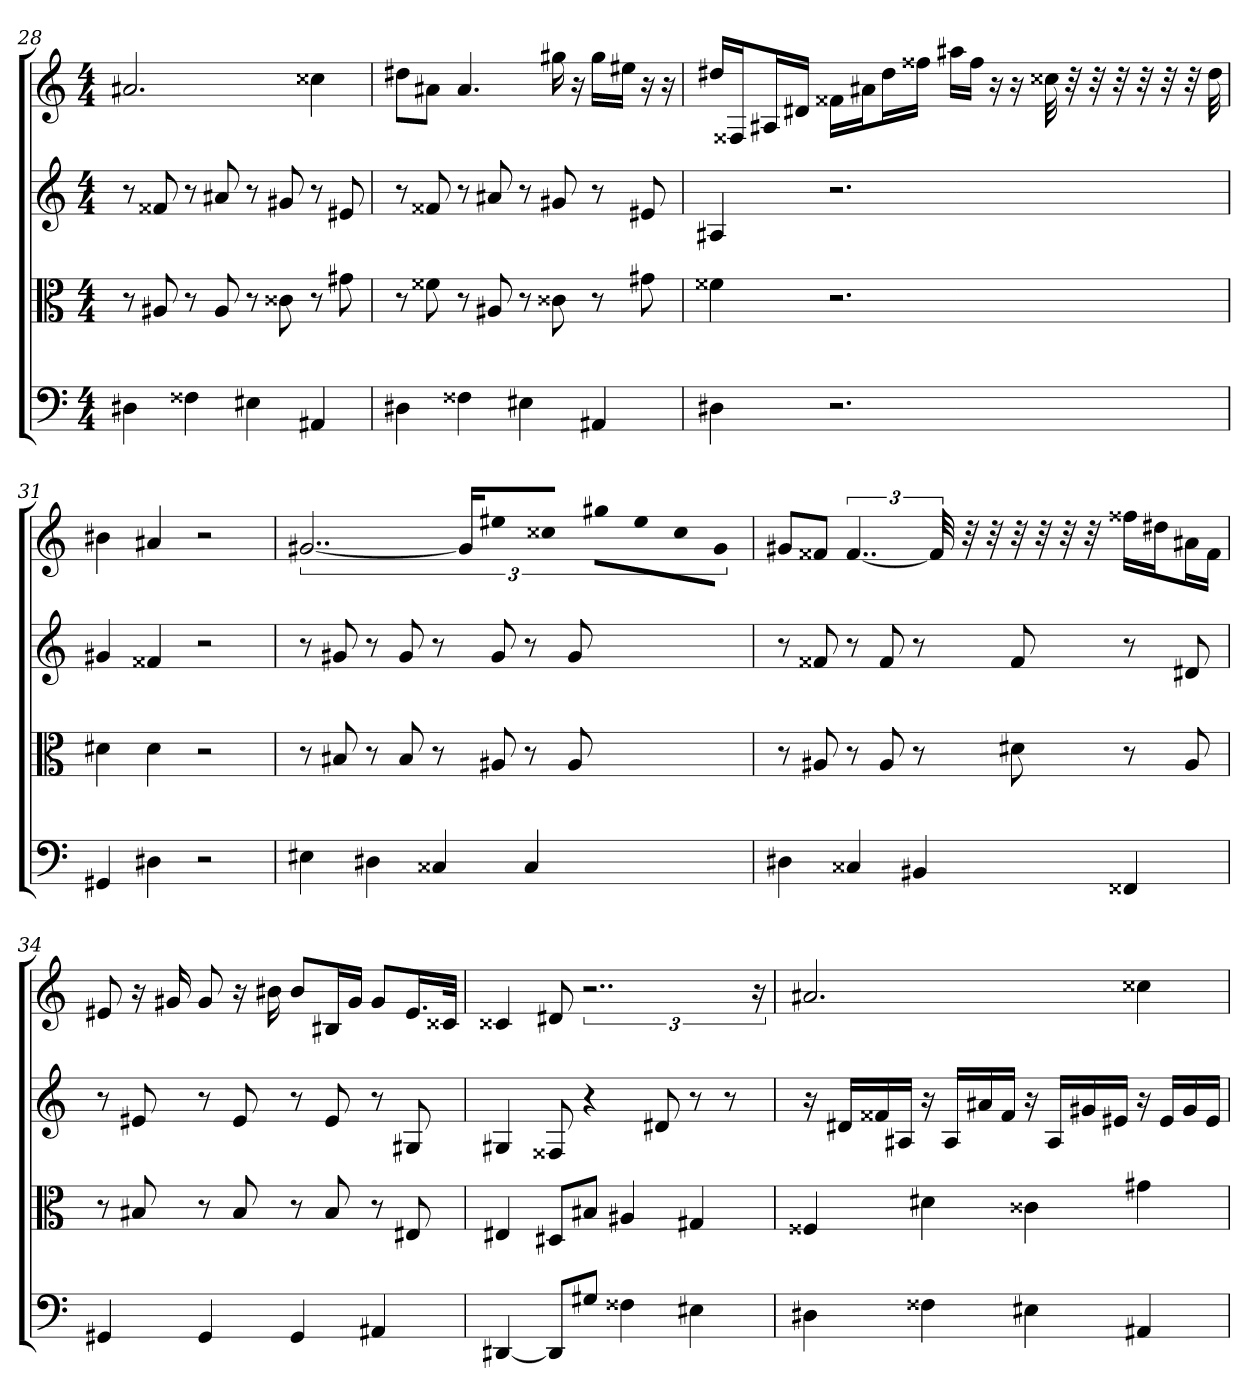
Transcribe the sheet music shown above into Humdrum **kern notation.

**kern	**kern	**kern	**kern
*part4	*part3	*part2	*part1
*staff4	*staff3	*staff2	*staff1
*clefF4	*clefC3	*clefG2	*clefG2
*k[]	*k[]	*k[]	*k[]
*M4/4	*M4/4	*M4/4	*M4/4
=28	=28	=28	=28
4D#X	8r	8r	2.a#X
.	8A#X	8f##X	.
4F##X	8r	8r	.
.	8A#	8a#X	.
4E#X	8r	8r	.
.	8c##X	8g#X	.
4AA#X	8r	8r	4cc##X
.	8g#X	8e#X	.
=29	=29	=29	=29
4D#X	8r	8r	8dd#X\L
.	8f##X	8f##X	8a#X\J
4F##X	8r	8r	4.a#
.	8A#X	8a#X	.
4E#X	8r	8r	.
.	8c##X	8g#X	16gg#X
.	.	.	16r
4AA#X	8r	8r	16gg#\LL
.	.	.	16ee#X\JJ
.	8g#X	8e#X	16r
.	.	.	16r
=30	=30	=30	=30
4D#X	4f##X	4A#X	16dd#X/LL
.	.	.	16F##X/J
.	.	.	16A#X/L
.	.	.	16d#X/JJ
2.r	2.r	2.r	16f##X\LL
.	.	.	16a#X\J
.	.	.	16dd#\L
.	.	.	16ff##X\JJ
.	.	.	16aa#X\LL
.	.	.	16ff##\JJ
.	.	.	16r
.	.	.	16r
.	.	.	32cc##X
.	.	.	32r
.	.	.	32r
.	.	.	32r
.	.	.	32r
.	.	.	32r
.	.	.	32r
.	.	.	32dd#
=31	=31	=31	=31
4GG#X	4d#X	4g#X	4b#X
4D#X	4d#	4f##X	4a#X
2r	2r	2r	2r
=32	=32	=32	=32
4E#X	8r	8r	[3..g#X
.	8B#X	8g#X	.
4D#X	8r	8r	.
.	8B#	8g#	.
4C##X	8r	8r	.
.	.	.	24g#/LL]
.	8A#X	8g#	16ee#X/
.	.	.	16cc##X/JJ
4C##	8r	8r	16gg#X\LL
.	.	.	16ee#\J
.	8A#	8g#	16cc##\L
.	.	.	16g#\JJ
=33	=33	=33	=33
4D#X	8r	8r	8g#X/L
.	8A#X	8f##X	8f##X/J
4C##X	8r	8r	[6..f##
.	8A#	8f##	.
4BB#X	8r	8r	.
.	.	.	48f##]
.	.	.	32r
.	.	.	32r
.	8d#X	8f##	32r
.	.	.	32r
.	.	.	32r
.	.	.	32r
4FF##X	8r	8r	16ff##X\LL
.	.	.	16dd#X\J
.	8A#	8d#X	16a#X\L
.	.	.	16f##\JJ
=34	=34	=34	=34
4GG#X	8r	8r	8e#X
.	8B#X	8e#X	16r
.	.	.	16g#X
4GG#	8r	8r	8g#
.	8B#	8e#	16r
.	.	.	16b#X
4GG#	8r	8r	8b#/L
.	8B#	8e#	16B#X/L
.	.	.	16g#/JJ
4AA#X	8r	8r	8g#/L
.	8E#X	8G#X	16.e#/L
.	.	.	32c##X/JJk
=35	=35	=35	=35
[4DD#X	4E#X	4G#X	4c##X
8DD#/L]	8D#X/L	8F##X	8d#X
8G#X/J	8B#X/J	4r	3..r
4F##X	4A#X	.	.
.	.	8d#X	.
4E#X	4G#X	8r	.
.	.	8r	.
.	.	.	24r
=36	=36	=36	=36
4D#X	4F##X	16r	2.a#X
.	.	16d#X/LL	.
.	.	16f##X/	.
.	.	16A#X/JJ	.
4F##X	4d#X	16r	.
.	.	16A#/LL	.
.	.	16a#X/	.
.	.	16f##/JJ	.
4E#X	4c##X	16r	.
.	.	16A#/LL	.
.	.	16g#X/	.
.	.	16e#X/JJ	.
4AA#X	4g#X	16r	4cc##X
.	.	16e#/LL	.
.	.	16g#/	.
.	.	16e#/JJ	.
=	=	=	=
*-	*-	*-	*-
